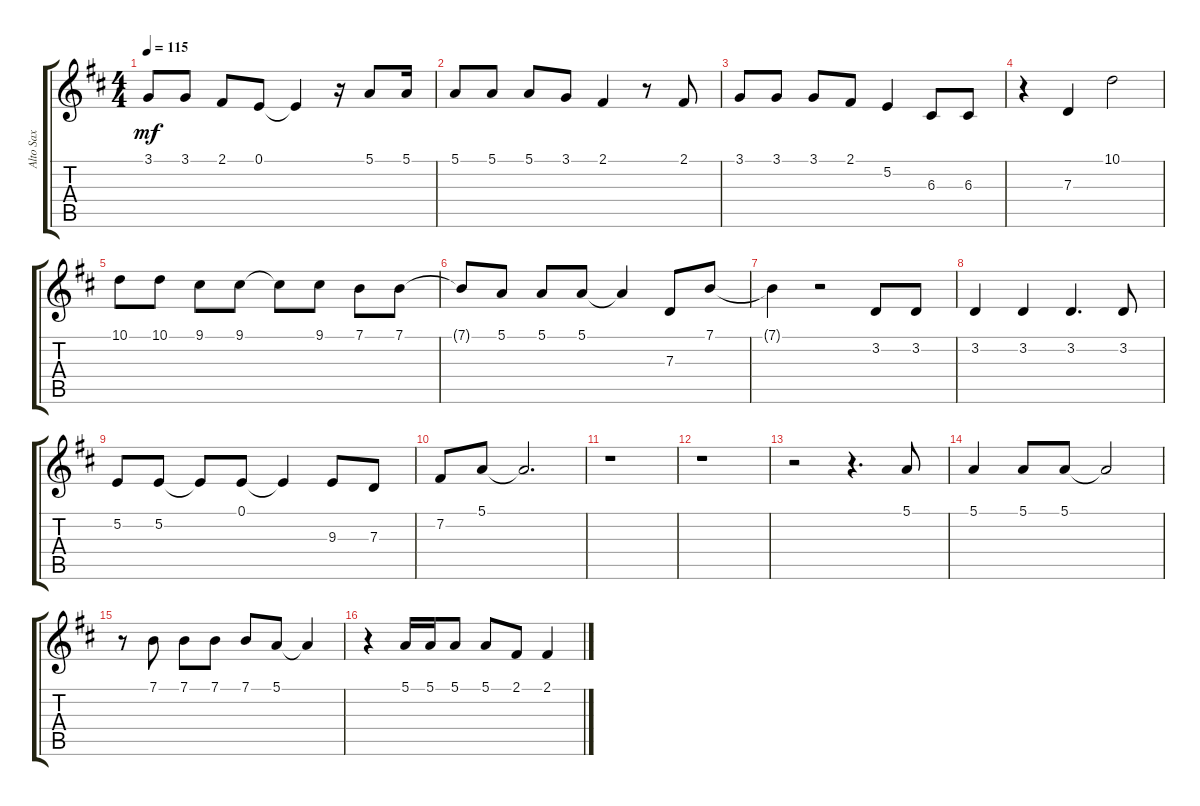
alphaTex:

\track ("Alto Sax" "Alto Sax") {instrument acousticgrandpiano}
\staff {score tabs}
\tuning (E4 B3 G3 D3 A2 E2) {hide}
\ts (4 4)
\tempo 115
\clef g2
\ks bminor
3.1.8{dy mf} 3.1.8 2.1.8 0.1.8 0.1{t}.4 r.16 5.1.8 5.1.16 |
5.1.8 5.1.8 5.1.8 3.1.8 2.1.4 r.8 2.1.8 |
3.1.8 3.1.8 3.1.8 2.1.8 5.2.4 6.3.8 6.3.8 |
r.4 7.3.4 10.1.2 |
10.1.8 10.1.8 9.1.8 9.1.8 9.1{t}.8 9.1.8 7.1.8 7.1.8 |
7.1{t}.8 5.1.8 5.1.8 5.1.8 5.1{t}.4 7.3.8 7.1.8 |
7.1{t}.4 r.2 3.2.8 3.2.8 |
3.2.4 3.2.4 3.2.4{d} 3.2.8 |
5.2.8 5.2.8 5.2{t}.8 0.1.8 0.1{t}.4 9.3.8 7.3.8 |
7.2.8 5.1.8 5.1{t}.2{d} |
r.1 |
r.1 |
r.2 r.4{d} 5.1.8 |
5.1.4 5.1.8 5.1.8 5.1{t}.2 |
r.8 7.1.8 7.1.8 7.1.8 7.1.8 5.1.8 5.1{t}.4 |
r.4 5.1.16 5.1.16 5.1.8 5.1.8 2.1.8 2.1.4
